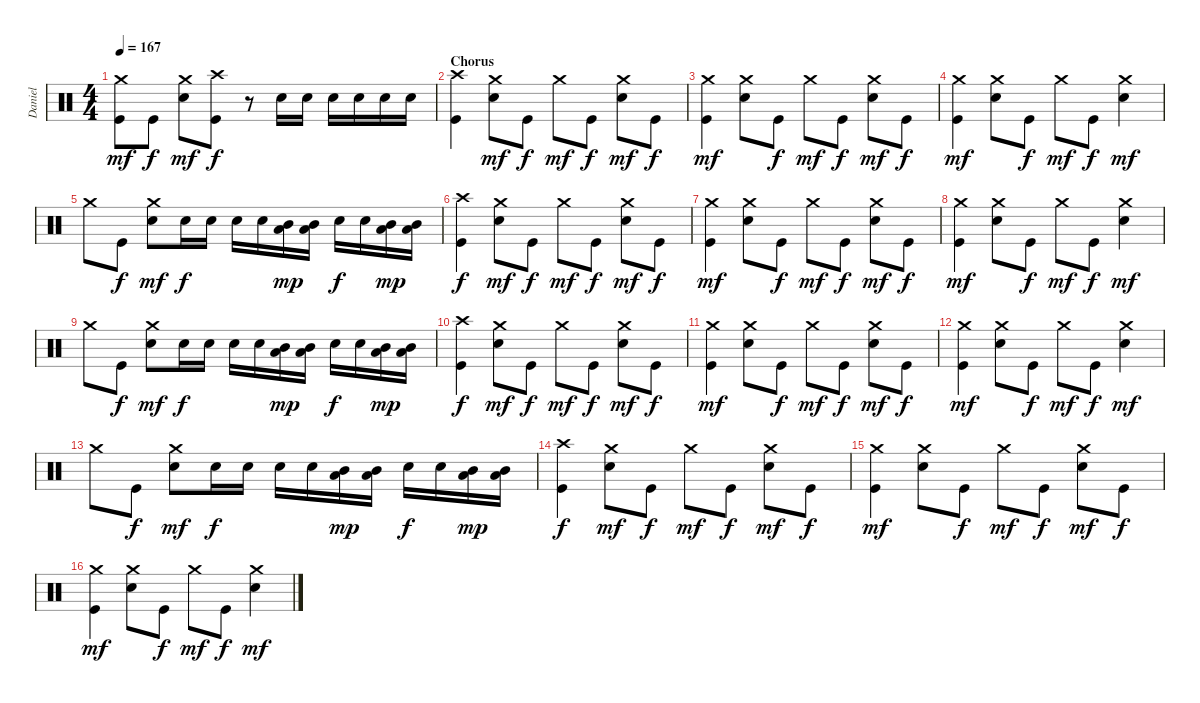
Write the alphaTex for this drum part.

\track ("Daniel" "Daniel") {instrument percussion}
\staff {score}
\articulation defaults
\ts (4 4)
\tempo 167
\clef neutral
\ks c
("Crash medium (hit)" "Kick (hit)").8{dy mf} "Kick (hit)".8{dy f} ("Crash medium (hit)" "Electric Snare (hit)").8{dy mf} ("Crash high (hit)" "Kick (hit)").8{dy f} r.8 "Electric Snare (hit)".16 "Electric Snare (hit)".16 "Electric Snare (hit)".16 "Electric Snare (hit)".16 "Electric Snare (hit)".16 "Electric Snare (hit)".16 |
\section ("" "Chorus")
("Crash high (hit)" "Kick (hit)").4 ("Crash medium (hit)" "Electric Snare (hit)").8{dy mf} "Kick (hit)".8{dy f} "Crash medium (hit)".8{dy mf} "Kick (hit)".8{dy f} ("Crash medium (hit)" "Electric Snare (hit)").8{dy mf} "Kick (hit)".8{dy f} |
("Crash medium (hit)" "Kick (hit)").4{dy mf} ("Crash medium (hit)" "Electric Snare (hit)").8 "Kick (hit)".8{dy f} "Crash medium (hit)".8{dy mf} "Kick (hit)".8{dy f} ("Crash medium (hit)" "Electric Snare (hit)").8{dy mf} "Kick (hit)".8{dy f} |
("Crash medium (hit)" "Kick (hit)").4{dy mf} ("Crash medium (hit)" "Electric Snare (hit)").8 "Kick (hit)".8{dy f} "Crash medium (hit)".8{dy mf} "Kick (hit)".8{dy f} ("Crash medium (hit)" "Electric Snare (hit)").4{dy mf} |
"Crash medium (hit)".8 "Kick (hit)".8{dy f} ("Crash medium (hit)" "Electric Snare (hit)").8{dy mf} "Electric Snare (hit)".16{dy f} "Electric Snare (hit)".16 "Electric Snare (hit)".16 "Electric Snare (hit)".16 ("Mid Tom (hit)" "Low Tom (hit)").16{dy mp} ("Mid Tom (hit)" "Low Tom (hit)").16 "Electric Snare (hit)".16{dy f} "Electric Snare (hit)".16 ("Mid Tom (hit)" "Low Tom (hit)").16{dy mp} ("Mid Tom (hit)" "Low Tom (hit)").16 |
("Crash high (hit)" "Kick (hit)").4{dy f} ("Crash medium (hit)" "Electric Snare (hit)").8{dy mf} "Kick (hit)".8{dy f} "Crash medium (hit)".8{dy mf} "Kick (hit)".8{dy f} ("Crash medium (hit)" "Electric Snare (hit)").8{dy mf} "Kick (hit)".8{dy f} |
("Crash medium (hit)" "Kick (hit)").4{dy mf} ("Crash medium (hit)" "Electric Snare (hit)").8 "Kick (hit)".8{dy f} "Crash medium (hit)".8{dy mf} "Kick (hit)".8{dy f} ("Crash medium (hit)" "Electric Snare (hit)").8{dy mf} "Kick (hit)".8{dy f} |
("Crash medium (hit)" "Kick (hit)").4{dy mf} ("Crash medium (hit)" "Electric Snare (hit)").8 "Kick (hit)".8{dy f} "Crash medium (hit)".8{dy mf} "Kick (hit)".8{dy f} ("Crash medium (hit)" "Electric Snare (hit)").4{dy mf} |
"Crash medium (hit)".8 "Kick (hit)".8{dy f} ("Crash medium (hit)" "Electric Snare (hit)").8{dy mf} "Electric Snare (hit)".16{dy f} "Electric Snare (hit)".16 "Electric Snare (hit)".16 "Electric Snare (hit)".16 ("Mid Tom (hit)" "Low Tom (hit)").16{dy mp} ("Mid Tom (hit)" "Low Tom (hit)").16 "Electric Snare (hit)".16{dy f} "Electric Snare (hit)".16 ("Mid Tom (hit)" "Low Tom (hit)").16{dy mp} ("Mid Tom (hit)" "Low Tom (hit)").16 |
("Crash high (hit)" "Kick (hit)").4{dy f} ("Crash medium (hit)" "Electric Snare (hit)").8{dy mf} "Kick (hit)".8{dy f} "Crash medium (hit)".8{dy mf} "Kick (hit)".8{dy f} ("Crash medium (hit)" "Electric Snare (hit)").8{dy mf} "Kick (hit)".8{dy f} |
("Crash medium (hit)" "Kick (hit)").4{dy mf} ("Crash medium (hit)" "Electric Snare (hit)").8 "Kick (hit)".8{dy f} "Crash medium (hit)".8{dy mf} "Kick (hit)".8{dy f} ("Crash medium (hit)" "Electric Snare (hit)").8{dy mf} "Kick (hit)".8{dy f} |
("Crash medium (hit)" "Kick (hit)").4{dy mf} ("Crash medium (hit)" "Electric Snare (hit)").8 "Kick (hit)".8{dy f} "Crash medium (hit)".8{dy mf} "Kick (hit)".8{dy f} ("Crash medium (hit)" "Electric Snare (hit)").4{dy mf} |
"Crash medium (hit)".8 "Kick (hit)".8{dy f} ("Crash medium (hit)" "Electric Snare (hit)").8{dy mf} "Electric Snare (hit)".16{dy f} "Electric Snare (hit)".16 "Electric Snare (hit)".16 "Electric Snare (hit)".16 ("Mid Tom (hit)" "Low Tom (hit)").16{dy mp} ("Mid Tom (hit)" "Low Tom (hit)").16 "Electric Snare (hit)".16{dy f} "Electric Snare (hit)".16 ("Mid Tom (hit)" "Low Tom (hit)").16{dy mp} ("Mid Tom (hit)" "Low Tom (hit)").16 |
("Crash high (hit)" "Kick (hit)").4{dy f} ("Crash medium (hit)" "Electric Snare (hit)").8{dy mf} "Kick (hit)".8{dy f} "Crash medium (hit)".8{dy mf} "Kick (hit)".8{dy f} ("Crash medium (hit)" "Electric Snare (hit)").8{dy mf} "Kick (hit)".8{dy f} |
("Crash medium (hit)" "Kick (hit)").4{dy mf} ("Crash medium (hit)" "Electric Snare (hit)").8 "Kick (hit)".8{dy f} "Crash medium (hit)".8{dy mf} "Kick (hit)".8{dy f} ("Crash medium (hit)" "Electric Snare (hit)").8{dy mf} "Kick (hit)".8{dy f} |
("Crash medium (hit)" "Kick (hit)").4{dy mf} ("Crash medium (hit)" "Electric Snare (hit)").8 "Kick (hit)".8{dy f} "Crash medium (hit)".8{dy mf} "Kick (hit)".8{dy f} ("Crash medium (hit)" "Electric Snare (hit)").4{dy mf}
